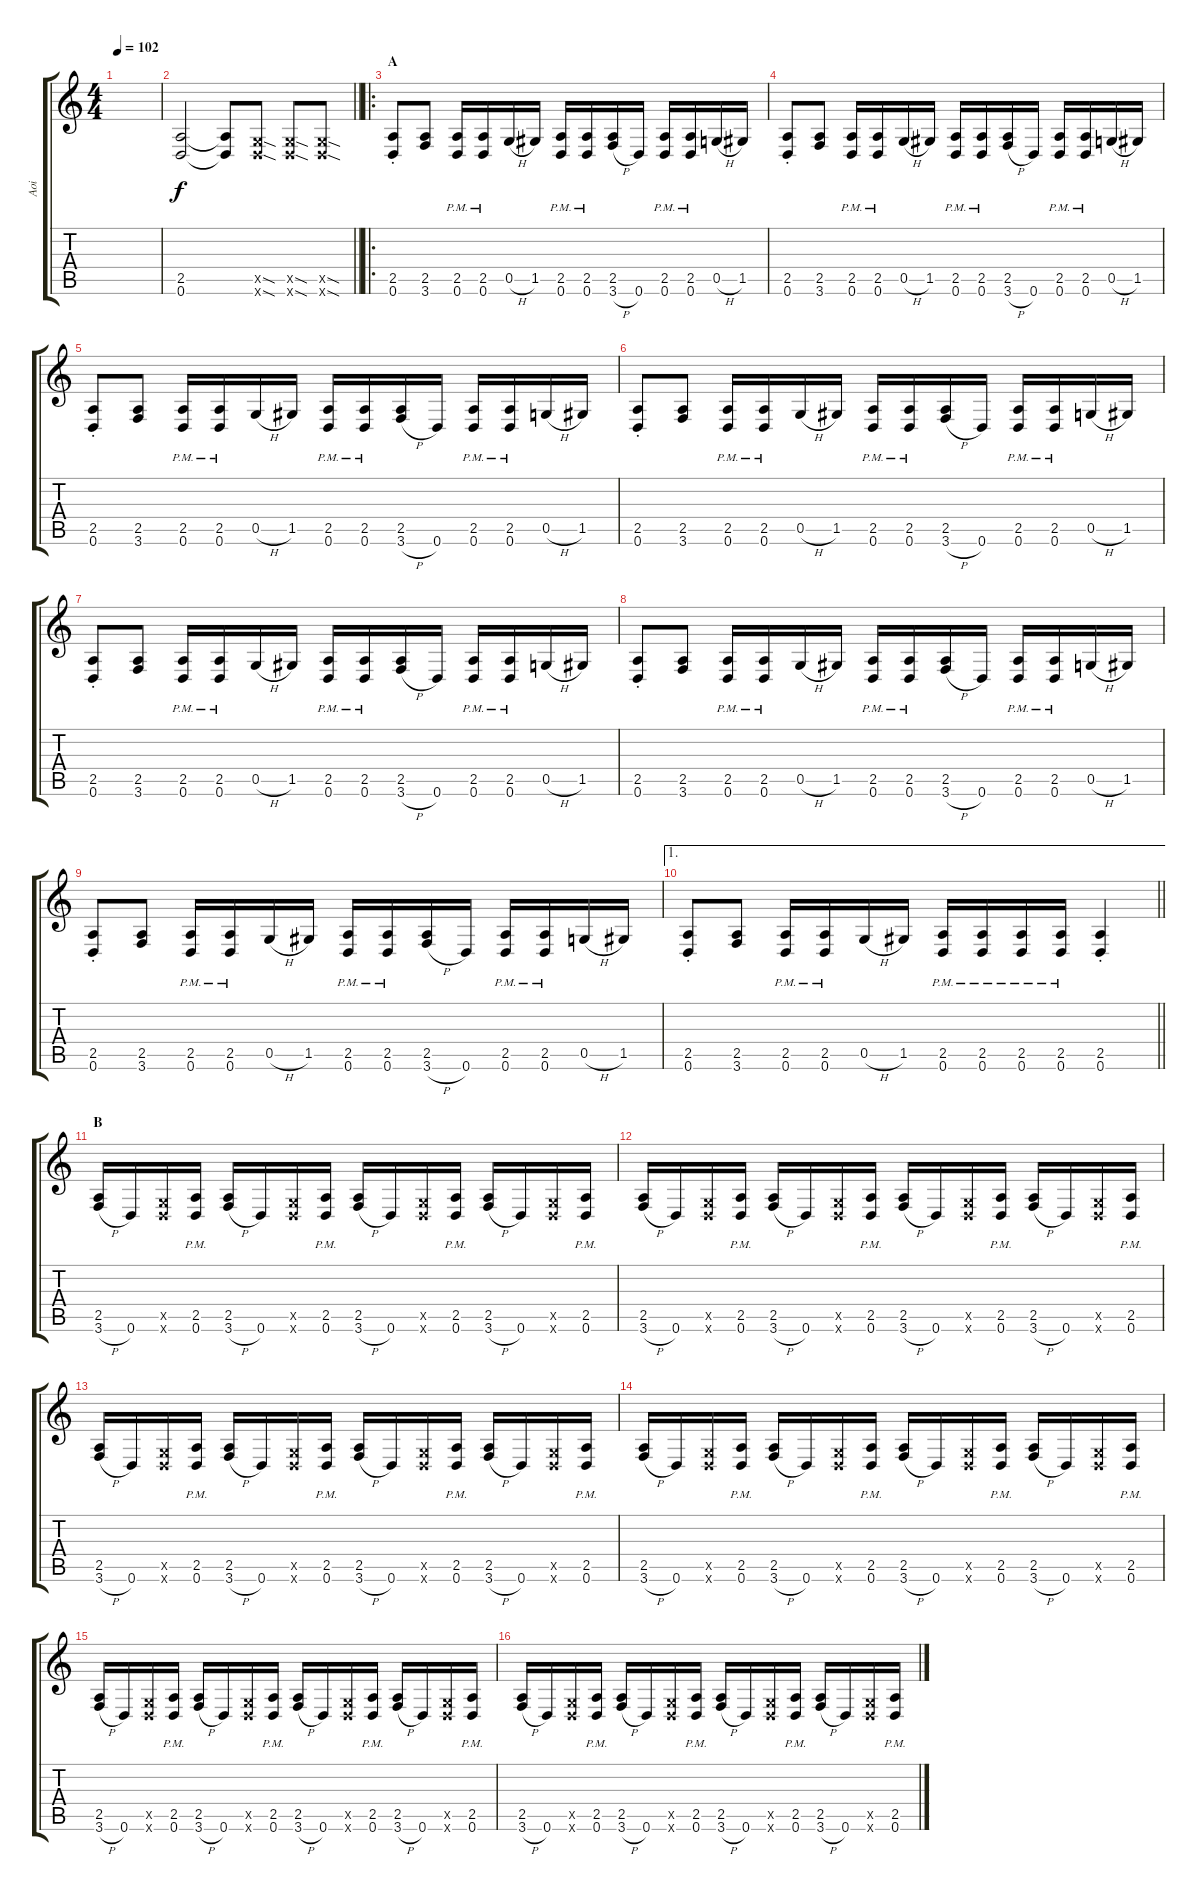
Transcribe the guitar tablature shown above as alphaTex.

\track ("Aoi" "Aoi") {instrument distortionguitar}
\staff {score tabs}
\tuning (D4 A3 F3 C3 G2 D2) {hide}
\ts (4 4)
\tempo 102
\clef g2
\ks c
|
\barLineRight lightlight
(2.5 0.6).2 (2.5{t} 0.6{t}).8 (0.5{sod x} 0.6{sod x}).8 (0.5{sod x} 0.6{sod x}).8 (0.5{sod x} 0.6{sod x}).8 |
\ro
\section ("" "A")
(2.5{st} 0.6).8 (2.5 3.6).8 (2.5{pm} 0.6{pm}).16 (2.5{pm} 0.6{pm}).16 0.5{h}.16 1.5.16 (2.5{pm} 0.6{pm}).16 (2.5{pm} 0.6{pm}).16 (2.5 3.6{h}).16 0.6.16 (2.5{pm} 0.6{pm}).16 (2.5{pm} 0.6{pm}).16 0.5{h}.16 1.5.16 |
(2.5{st} 0.6).8 (2.5 3.6).8 (2.5{pm} 0.6{pm}).16 (2.5{pm} 0.6{pm}).16 0.5{h}.16 1.5.16 (2.5{pm} 0.6{pm}).16 (2.5{pm} 0.6{pm}).16 (2.5 3.6{h}).16 0.6.16 (2.5{pm} 0.6{pm}).16 (2.5{pm} 0.6{pm}).16 0.5{h}.16 1.5.16 |
(2.5{st} 0.6).8 (2.5 3.6).8 (2.5{pm} 0.6{pm}).16 (2.5{pm} 0.6{pm}).16 0.5{h}.16 1.5.16 (2.5{pm} 0.6{pm}).16 (2.5{pm} 0.6{pm}).16 (2.5 3.6{h}).16 0.6.16 (2.5{pm} 0.6{pm}).16 (2.5{pm} 0.6{pm}).16 0.5{h}.16 1.5.16 |
(2.5{st} 0.6).8 (2.5 3.6).8 (2.5{pm} 0.6{pm}).16 (2.5{pm} 0.6{pm}).16 0.5{h}.16 1.5.16 (2.5{pm} 0.6{pm}).16 (2.5{pm} 0.6{pm}).16 (2.5 3.6{h}).16 0.6.16 (2.5{pm} 0.6{pm}).16 (2.5{pm} 0.6{pm}).16 0.5{h}.16 1.5.16 |
(2.5{st} 0.6).8 (2.5 3.6).8 (2.5{pm} 0.6{pm}).16 (2.5{pm} 0.6{pm}).16 0.5{h}.16 1.5.16 (2.5{pm} 0.6{pm}).16 (2.5{pm} 0.6{pm}).16 (2.5 3.6{h}).16 0.6.16 (2.5{pm} 0.6{pm}).16 (2.5{pm} 0.6{pm}).16 0.5{h}.16 1.5.16 |
(2.5{st} 0.6).8 (2.5 3.6).8 (2.5{pm} 0.6{pm}).16 (2.5{pm} 0.6{pm}).16 0.5{h}.16 1.5.16 (2.5{pm} 0.6{pm}).16 (2.5{pm} 0.6{pm}).16 (2.5 3.6{h}).16 0.6.16 (2.5{pm} 0.6{pm}).16 (2.5{pm} 0.6{pm}).16 0.5{h}.16 1.5.16 |
(2.5{st} 0.6).8 (2.5 3.6).8 (2.5{pm} 0.6{pm}).16 (2.5{pm} 0.6{pm}).16 0.5{h}.16 1.5.16 (2.5{pm} 0.6{pm}).16 (2.5{pm} 0.6{pm}).16 (2.5 3.6{h}).16 0.6.16 (2.5{pm} 0.6{pm}).16 (2.5{pm} 0.6{pm}).16 0.5{h}.16 1.5.16 |
\ae 1
\barLineRight lightlight
(2.5{st} 0.6).8 (2.5 3.6).8 (2.5{pm} 0.6{pm}).16 (2.5{pm} 0.6{pm}).16 0.5{h}.16 1.5.16 (2.5{pm} 0.6{pm}).16 (2.5{pm} 0.6{pm}).16 (2.5{pm} 0.6{pm}).16 (2.5{pm} 0.6{pm}).16 (2.5{st} 0.6).4 |
\section ("" "B")
(2.5 3.6{h}).16 0.6.16 (0.5{x} 0.6{x}).16 (2.5{pm} 0.6{pm}).16 (2.5 3.6{h}).16 0.6.16 (0.5{x} 0.6{x}).16 (2.5{pm} 0.6{pm}).16 (2.5 3.6{h}).16 0.6.16 (0.5{x} 0.6{x}).16 (2.5{pm} 0.6{pm}).16 (2.5 3.6{h}).16 0.6.16 (0.5{x} 0.6{x}).16 (2.5{pm} 0.6{pm}).16 |
(2.5 3.6{h}).16 0.6.16 (0.5{x} 0.6{x}).16 (2.5{pm} 0.6{pm}).16 (2.5 3.6{h}).16 0.6.16 (0.5{x} 0.6{x}).16 (2.5{pm} 0.6{pm}).16 (2.5 3.6{h}).16 0.6.16 (0.5{x} 0.6{x}).16 (2.5{pm} 0.6{pm}).16 (2.5 3.6{h}).16 0.6.16 (0.5{x} 0.6{x}).16 (2.5{pm} 0.6{pm}).16 |
(2.5 3.6{h}).16 0.6.16 (0.5{x} 0.6{x}).16 (2.5{pm} 0.6{pm}).16 (2.5 3.6{h}).16 0.6.16 (0.5{x} 0.6{x}).16 (2.5{pm} 0.6{pm}).16 (2.5 3.6{h}).16 0.6.16 (0.5{x} 0.6{x}).16 (2.5{pm} 0.6{pm}).16 (2.5 3.6{h}).16 0.6.16 (0.5{x} 0.6{x}).16 (2.5{pm} 0.6{pm}).16 |
(2.5 3.6{h}).16 0.6.16 (0.5{x} 0.6{x}).16 (2.5{pm} 0.6{pm}).16 (2.5 3.6{h}).16 0.6.16 (0.5{x} 0.6{x}).16 (2.5{pm} 0.6{pm}).16 (2.5 3.6{h}).16 0.6.16 (0.5{x} 0.6{x}).16 (2.5{pm} 0.6{pm}).16 (2.5 3.6{h}).16 0.6.16 (0.5{x} 0.6{x}).16 (2.5{pm} 0.6{pm}).16 |
(2.5 3.6{h}).16 0.6.16 (0.5{x} 0.6{x}).16 (2.5{pm} 0.6{pm}).16 (2.5 3.6{h}).16 0.6.16 (0.5{x} 0.6{x}).16 (2.5{pm} 0.6{pm}).16 (2.5 3.6{h}).16 0.6.16 (0.5{x} 0.6{x}).16 (2.5{pm} 0.6{pm}).16 (2.5 3.6{h}).16 0.6.16 (0.5{x} 0.6{x}).16 (2.5{pm} 0.6{pm}).16 |
(2.5 3.6{h}).16 0.6.16 (0.5{x} 0.6{x}).16 (2.5{pm} 0.6{pm}).16 (2.5 3.6{h}).16 0.6.16 (0.5{x} 0.6{x}).16 (2.5{pm} 0.6{pm}).16 (2.5 3.6{h}).16 0.6.16 (0.5{x} 0.6{x}).16 (2.5{pm} 0.6{pm}).16 (2.5 3.6{h}).16 0.6.16 (0.5{x} 0.6{x}).16 (2.5{pm} 0.6{pm}).16
